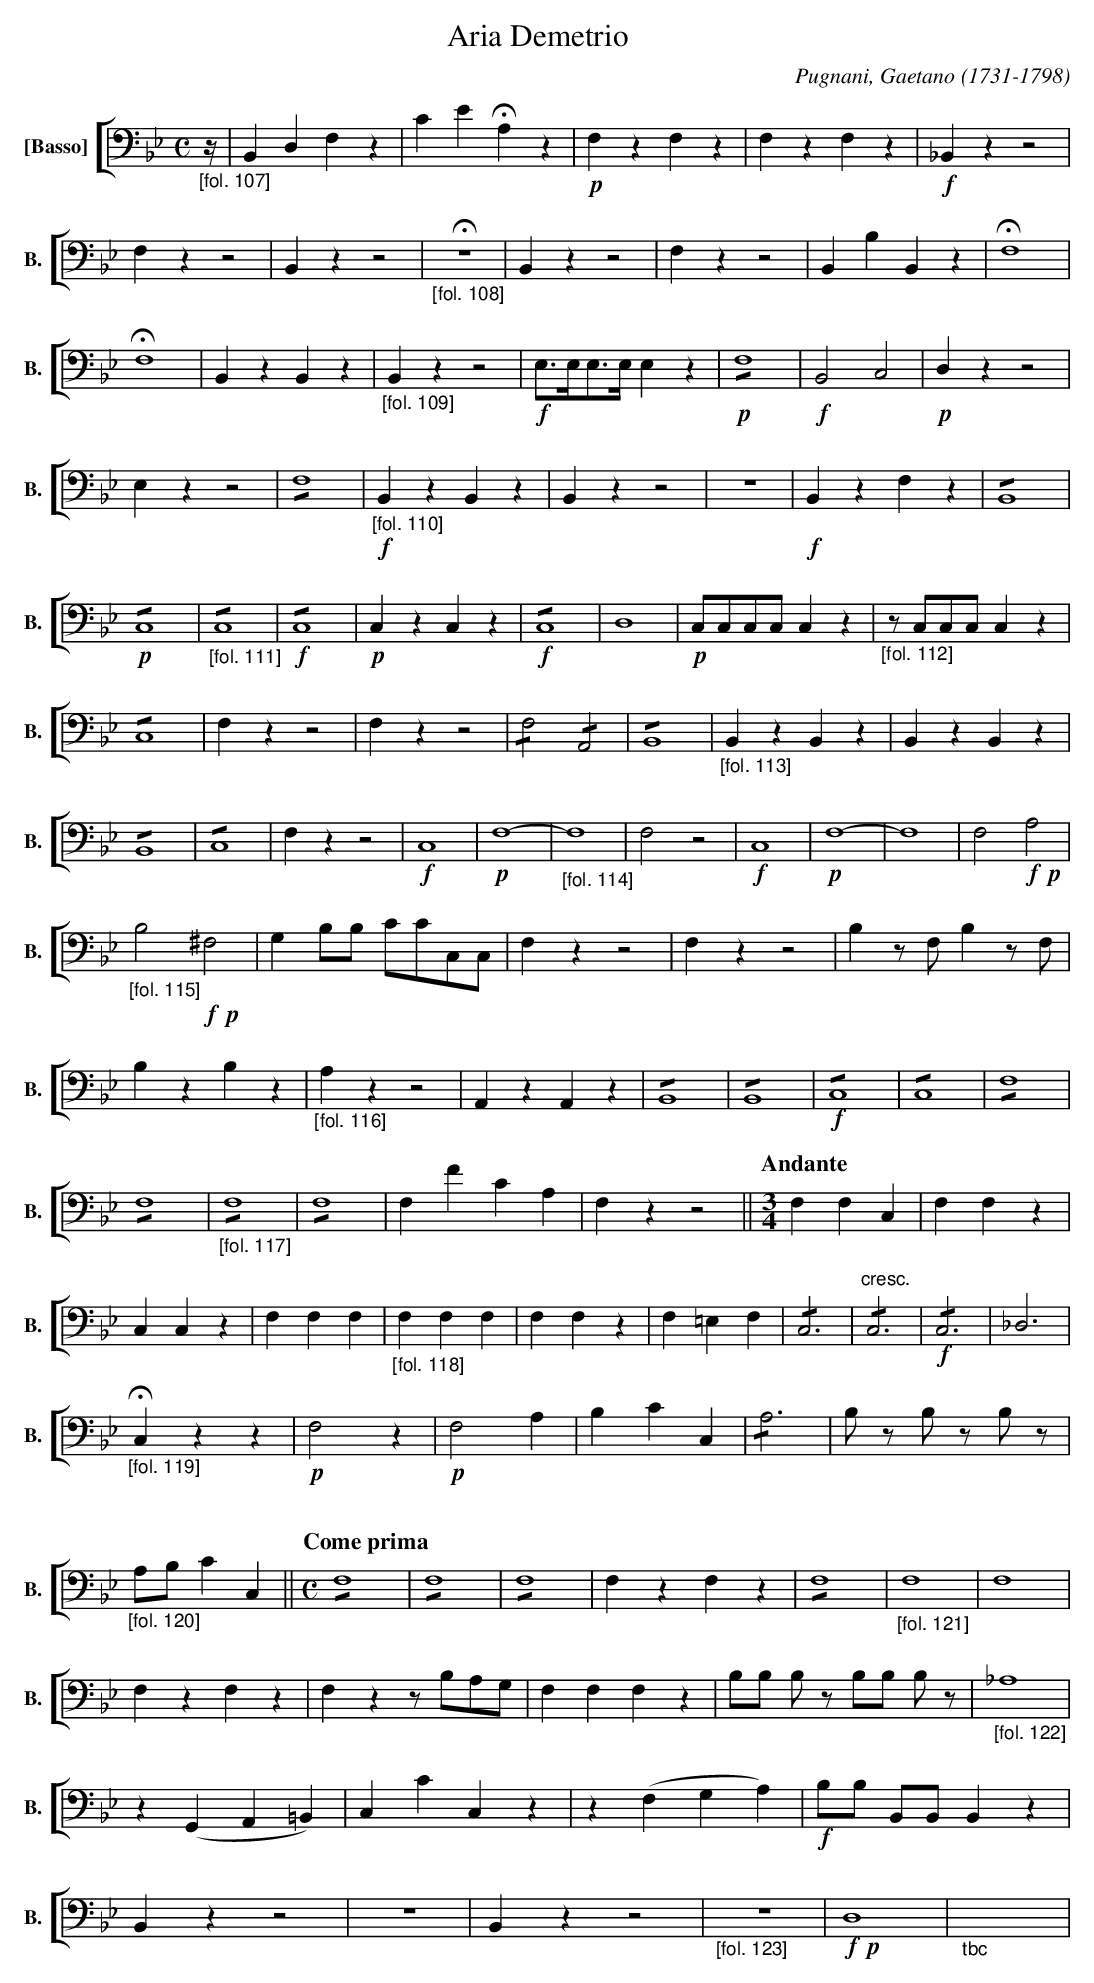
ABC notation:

X:1
T:Aria Demetrio
C:Pugnani, Gaetano (1731-1798)
M:C
L:1/4
K:Bb
V: 14 clef=bass name="[Basso]" sname="B."
%%staves [ 14 ]
"_[fol. 107]" z// | B,,D,F, z | C E !fermata! A, z | !p!F,zF,z|F,zF,z| !f!_B,,zz2| F,zz2| B,,zz2| \
"_[fol. 108]" !fermata!z4 | B,,zz2 | F,zz2|B,,B,B,,z| !fermata!F,4| !fermata!F,4|B,,zB,,z| \
"_[fol. 109]" B,,zz2|!f!E,/>E,/E,/>E,/ E,z| !p!!/!F,4| !f!B,,2C,2|!p!D,zz2| E,zz2| !/!F,4| \
"_[fol. 110]" !f!B,,zB,,z| B,,zz2|z4| !f!B,,zF,z|!/!B,,4|!p!!/!C,4 | \
"_[fol. 111]" !/!C,4 | !f!!/!C,4 | !p!C,zC,z | !f!!/!C,4 | D,4 | !p!C,/C,/C,/C,/ C, z |\
"_[fol. 112]" z/C,/C,/C,/C,z| !/!C,4| F,zz2| F,zz2| !/!F,2!/!A,,2 | !/!B,,4| \
"_[fol. 113]" B,,z B,,z | B,,z B,,z | !/!B,,4| !/!C,4| F,zz2| !f! C,4| !p! F,4-| \
"_[fol. 114]" F,4 | F,2z2| !f!C,4 | !p!F,4- | F,4 | F,2 !f!!p! A,2 | \
"_[fol. 115]" B,2 !f!!p!^F,2 | G, B,/B,/ C/C/C,/C,/ | F,zz2 | F,zz2 | B,z/F,/ B,z/F,/ | B,zB,z | \
"_[fol. 116]" A,zz2 | A,,z A,,z | !/!B,,4 | !/!B,,4 | !f!!/!C,4 | !/!C,4 | !/!F,4 | !/!F,4 | \
"_[fol. 117]" !/!F,4 | !/!F,4 | F,FCA, | F,zz2 || \
   [Q:"Andante"][M:3/4] F,F,C, | F,F,z | C,C,z | F,F,F, | \
"_[fol. 118]" F,F,F, | F,F,z | F,=E,F, | !/!C,3 | "cresc."!/!C,3 | !f!!/!C,3 | _D,3 | \
"_[fol. 119]" !fermata!C,zz | !p!F,2z | !p!F,2A, | B,CC, | !/!A,3 | B,/z/  B,/z/  B,/z/ | \
"_[fol. 120]" A,/B,/CC, || \
   [Q:"Come prima"][M:C]  !/!F,4 | !/!F,4 | !/!F,4 | F,zF,z | !/!F,4 | \
"_[fol. 121]" F,4 | F,4 | F,zF,z | F,z z/B,/A,/G,/ | F,F,F,z | B,/B,/ B,/z/ B,/B,/ B,/z/ | \
"_[fol. 122]" _A,4 | z(G,,A,,=B,,)| C,CC,z | z(F,G,A,) | !f! B,/B,/ B,,/B,,/ B,, z | B,,zz2 | Z | B,,zz2 | \
"_[fol. 123]" Z | !f!!p!D,4 |  "_tbc" X | \
